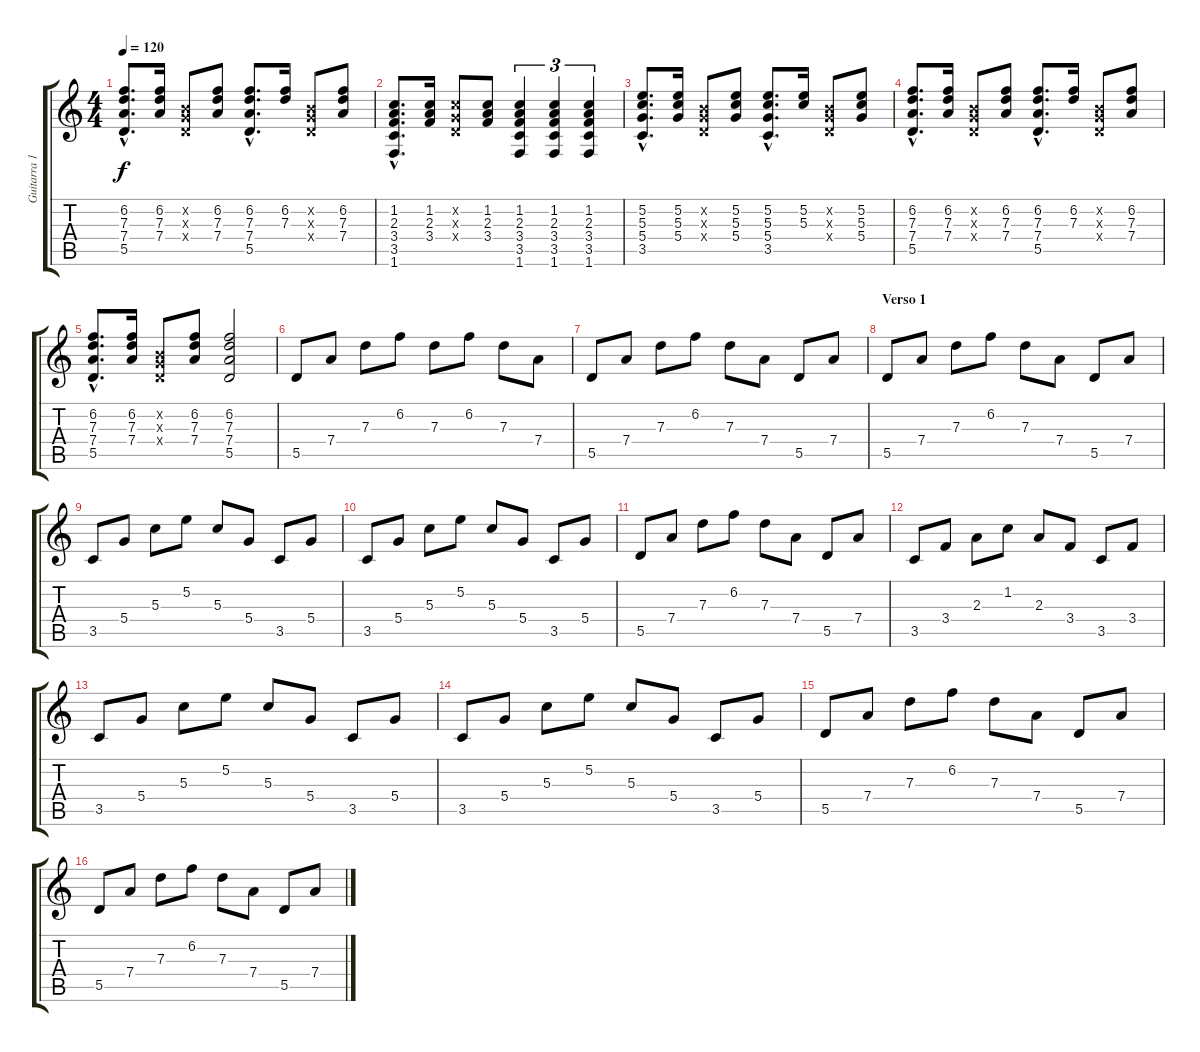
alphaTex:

\track ("Guitarra 1 - Carlos" "Guitarra 1") {instrument electricguitarclean}
\staff {score tabs}
\tuning (E4 B3 G3 D3 A2 E2) {hide}
\ts (4 4)
\tempo 120
\clef g2
\ks c
(6.2{hac} 7.3{hac} 7.4{hac} 5.5{hac}).8{d dy f} (6.2 7.3 7.4).16 (0.2{x} 0.3{x} 0.4{x}).8 (6.2 7.3 7.4).8 (6.2{hac} 7.3{hac} 7.4{hac} 5.5{hac}).8{d} (6.2 7.3).16 (0.2{x} 0.3{x} 0.4{x}).8 (6.2 7.3 7.4).8 |
(1.2{hac} 2.3{hac} 3.4{hac} 3.5{hac} 1.6{hac}).8{d} (1.2 2.3 3.4).16 (1.2{x} 0.3{x} 0.4{x}).8 (1.2 2.3 3.4).8 (1.2 2.3 3.4 3.5 1.6).4{tu (3 2)} (1.2 2.3 3.4 3.5 1.6).4{tu (3 2)} (1.2 2.3 3.4 3.5 1.6).4{tu (3 2)} |
(5.2{hac} 5.3{hac} 5.4{hac} 3.5{hac}).8{d} (5.2 5.3 5.4).16 (0.2{x} 0.3{x} 0.4{x}).8 (5.2 5.3 5.4).8 (5.2{hac} 5.3{hac} 5.4{hac} 3.5{hac}).8{d} (5.2 5.3).16 (0.2{x} 0.3{x} 0.4{x}).8 (5.2 5.3 5.4).8 |
(6.2{hac} 7.3{hac} 7.4{hac} 5.5{hac}).8{d} (6.2 7.3 7.4).16 (0.2{x} 0.3{x} 0.4{x}).8 (6.2 7.3 7.4).8 (6.2{hac} 7.3{hac} 7.4{hac} 5.5{hac}).8{d} (6.2 7.3).16 (0.2{x} 0.3{x} 0.4{x}).8 (6.2 7.3 7.4).8 |
(6.2{hac} 7.3{hac} 7.4{hac} 5.5{hac}).8{d} (6.2 7.3 7.4).16 (0.2{x} 0.3{x} 0.4{x}).8 (6.2 7.3 7.4).8 (6.2 7.3 7.4 5.5).2 |
5.5.8{volume 6} 7.4.8 7.3.8 6.2.8 7.3.8 6.2.8 7.3.8 7.4.8 |
5.5.8{volume 6} 7.4.8 7.3.8 6.2.8 7.3.8 7.4.8 5.5.8 7.4.8 |
\section ("" "Verso 1")
5.5.8{volume 6} 7.4.8 7.3.8 6.2.8 7.3.8 7.4.8 5.5.8 7.4.8 |
3.5.8{volume 6} 5.4.8 5.3.8 5.2.8 5.3.8 5.4.8 3.5.8 5.4.8 |
3.5.8{volume 6} 5.4.8 5.3.8 5.2.8 5.3.8 5.4.8 3.5.8 5.4.8 |
5.5.8{volume 6} 7.4.8 7.3.8 6.2.8 7.3.8 7.4.8 5.5.8 7.4.8 |
3.5.8{volume 6} 3.4.8 2.3.8 1.2.8 2.3.8 3.4.8 3.5.8 3.4.8 |
3.5.8{volume 6} 5.4.8 5.3.8 5.2.8 5.3.8 5.4.8 3.5.8 5.4.8 |
3.5.8{volume 6} 5.4.8 5.3.8 5.2.8 5.3.8 5.4.8 3.5.8 5.4.8 |
5.5.8{volume 6} 7.4.8 7.3.8 6.2.8 7.3.8 7.4.8 5.5.8 7.4.8 |
5.5.8{volume 6} 7.4.8 7.3.8 6.2.8 7.3.8 7.4.8 5.5.8 7.4.8
